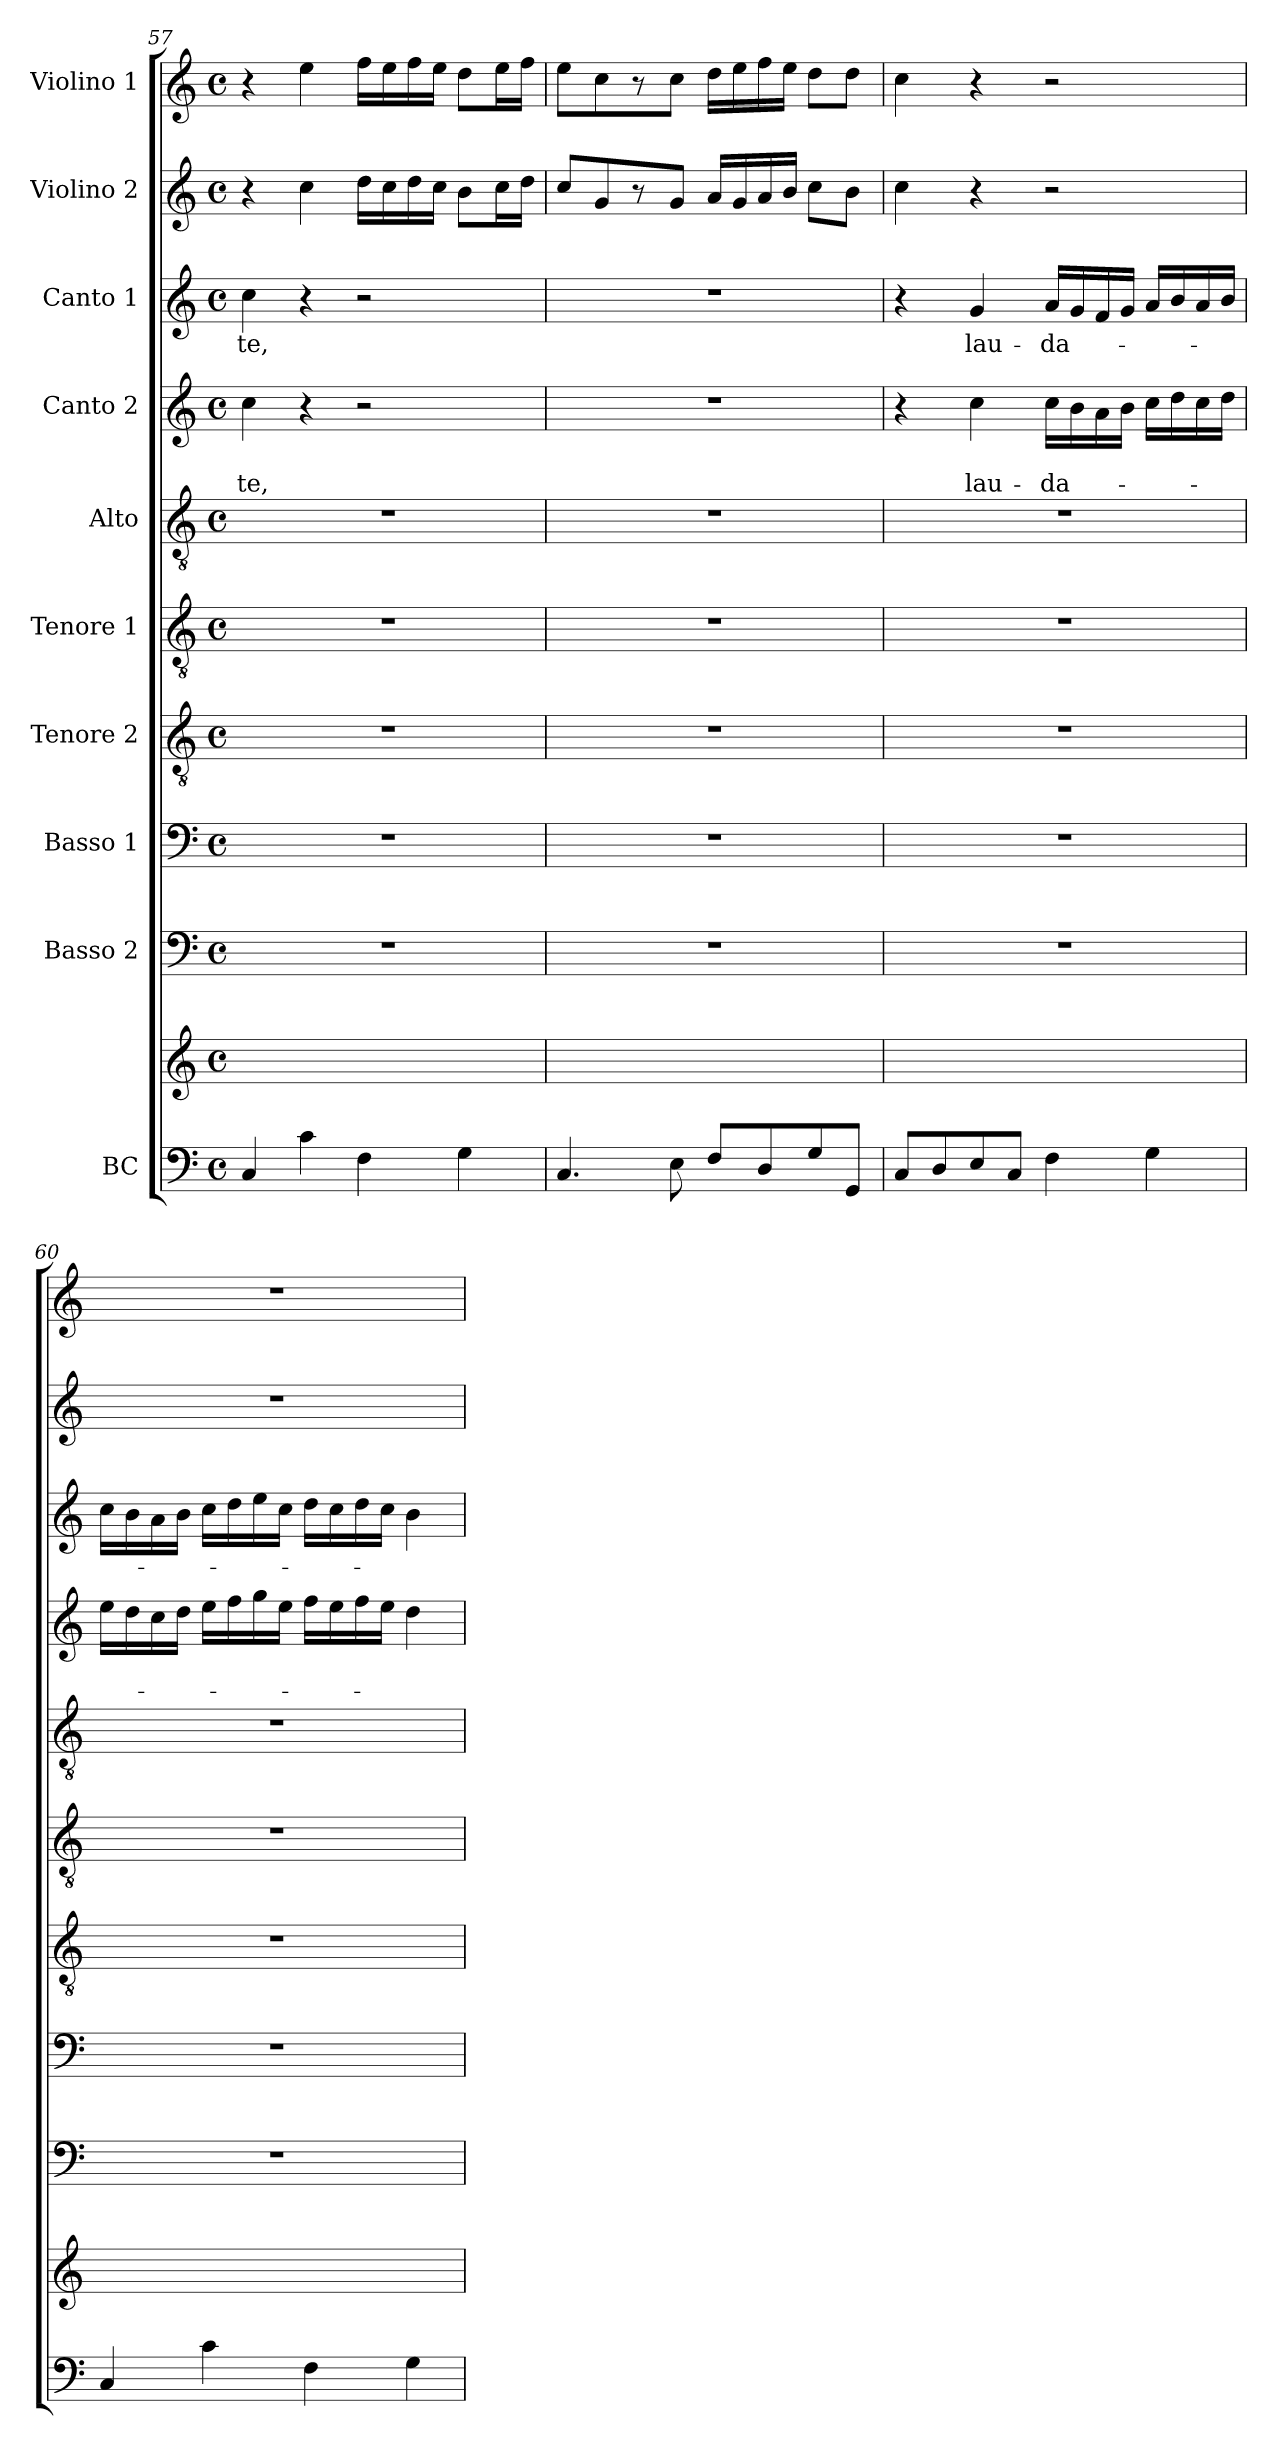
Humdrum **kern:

**kern	**kern	**kern	**kern	**kern	**kern	**kern	**kern	**text	**text	**kern	**text	**kern	**kern
*part11	*part10	*part9	*part8	*part7	*part6	*part5	*part4	*part4	*part4	*part3	*part3	*part2	*part1
*staff11	*staff10	*staff9	*staff8	*staff7	*staff6	*staff5	*staff4	*staff4	*staff4	*staff3	*staff3	*staff2	*staff1
*I"BC	*	*I"Basso 2	*I"Basso 1	*I"Tenore 2	*I"Tenore 1	*I"Alto	*I"Canto 2	*	*	*I"Canto 1	*	*I"Violino 2	*I"Violino 1
*clefF4	*clefG2	*clefF4	*clefF4	*clefGv2	*clefGv2	*clefGv2	*clefG2	*	*	*clefG2	*	*clefG2	*clefG2
*k[]	*k[]	*k[]	*k[]	*k[]	*k[]	*k[]	*k[]	*	*	*k[]	*	*k[]	*k[]
*C:	*C:	*C:	*C:	*C:	*C:	*C:	*C:	*	*	*C:	*	*C:	*C:
*M4/4	*M4/4	*M4/4	*M4/4	*M4/4	*M4/4	*M4/4	*M4/4	*	*	*M4/4	*	*M4/4	*M4/4
*met(c)	*met(c)	*met(c)	*met(c)	*met(c)	*met(c)	*met(c)	*met(c)	*	*	*met(c)	*	*met(c)	*met(c)
=57	=57	=57	=57	=57	=57	=57	=57	=57	=57	=57	=57	=57	=57
!	!	!	!	!	!	!	!	!	!LO:LY:b	!	!LO:LY:b	!	!
4C/	1ryy	1r	1r	1r	1r	1r	4cc\	.	te,	4cc\	te,	4r	4r
4c\	.	.	.	.	.	.	4r	.	.	4r	.	4cc\	4ee\
4F\	.	.	.	.	.	.	2r	.	.	2r	.	16dd\LL	16ff\LL
.	.	.	.	.	.	.	.	.	.	.	.	16cc\	16ee\
.	.	.	.	.	.	.	.	.	.	.	.	16dd\	16ff\
.	.	.	.	.	.	.	.	.	.	.	.	16cc\JJ	16ee\JJ
4G\	.	.	.	.	.	.	.	.	.	.	.	8b\L	8dd\L
.	.	.	.	.	.	.	.	.	.	.	.	16cc\L	16ee\L
.	.	.	.	.	.	.	.	.	.	.	.	16dd\JJ	16ff\JJ
=58	=58	=58	=58	=58	=58	=58	=58	=58	=58	=58	=58	=58	=58
4.C/	1ryy	1r	1r	1r	1r	1r	1r	.	.	1r	.	8cc/L	8ee\L
.	.	.	.	.	.	.	.	.	.	.	.	8g/	8cc\
.	.	.	.	.	.	.	.	.	.	.	.	8r	8r
8E\	.	.	.	.	.	.	.	.	.	.	.	8g/J	8cc\J
8F/L	.	.	.	.	.	.	.	.	.	.	.	16a/LL	16dd\LL
.	.	.	.	.	.	.	.	.	.	.	.	16g/	16ee\
8D/	.	.	.	.	.	.	.	.	.	.	.	16a/	16ff\
.	.	.	.	.	.	.	.	.	.	.	.	16b/JJ	16ee\JJ
8G/	.	.	.	.	.	.	.	.	.	.	.	8cc\L	8dd\L
8GG/J	.	.	.	.	.	.	.	.	.	.	.	8b\J	8dd\J
!!LO:PB:g=z
=59	=59	=59	=59	=59	=59	=59	=59	=59	=59	=59	=59	=59	=59
8C/L	1ryy	1r	1r	1r	1r	1r	4r	.	.	4r	.	4cc\	4cc\
8D/	.	.	.	.	.	.	.	.	.	.	.	.	.
!	!	!	!	!	!	!	!	!	!LO:LY:b	!	!LO:LY:b	!	!
8E/	.	.	.	.	.	.	4cc\	.	lau-	4g/	lau-	4r	4r
8C/J	.	.	.	.	.	.	.	.	.	.	.	.	.
!	!	!	!	!	!	!	!	!	!LO:LY:b	!	!LO:LY:b	!	!
4F\	.	.	.	.	.	.	16cc\LL	.	-da-	16a/LL	-da-	2r	2r
.	.	.	.	.	.	.	16b\	.	.	16g/	.	.	.
.	.	.	.	.	.	.	16a\	.	.	16f/	.	.	.
.	.	.	.	.	.	.	16b\JJ	.	.	16g/JJ	.	.	.
4G\	.	.	.	.	.	.	16cc\LL	.	.	16a/LL	.	.	.
.	.	.	.	.	.	.	16dd\	.	.	16b/	.	.	.
.	.	.	.	.	.	.	16cc\	.	.	16a/	.	.	.
.	.	.	.	.	.	.	16dd\JJ	.	.	16b/JJ	.	.	.
=60	=60	=60	=60	=60	=60	=60	=60	=60	=60	=60	=60	=60	=60
4C/	1ryy	1r	1r	1r	1r	1r	16ee\LL	.	.	16cc\LL	.	1r	1r
.	.	.	.	.	.	.	16dd\	.	.	16b\	.	.	.
.	.	.	.	.	.	.	16cc\	.	.	16a\	.	.	.
.	.	.	.	.	.	.	16dd\JJ	.	.	16b\JJ	.	.	.
4c\	.	.	.	.	.	.	16ee\LL	.	.	16cc\LL	.	.	.
.	.	.	.	.	.	.	16ff\	.	.	16dd\	.	.	.
.	.	.	.	.	.	.	16gg\	.	.	16ee\	.	.	.
.	.	.	.	.	.	.	16ee\JJ	.	.	16cc\JJ	.	.	.
4F\	.	.	.	.	.	.	16ff\LL	.	.	16dd\LL	.	.	.
.	.	.	.	.	.	.	16ee\	.	.	16cc\	.	.	.
.	.	.	.	.	.	.	16ff\	.	.	16dd\	.	.	.
.	.	.	.	.	.	.	16ee\JJ	.	.	16cc\JJ	.	.	.
4G\	.	.	.	.	.	.	4dd\	.	.	4b\	.	.	.
=	=	=	=	=	=	=	=	=	=	=	=	=	=
*-	*-	*-	*-	*-	*-	*-	*-	*-	*-	*-	*-	*-	*-
